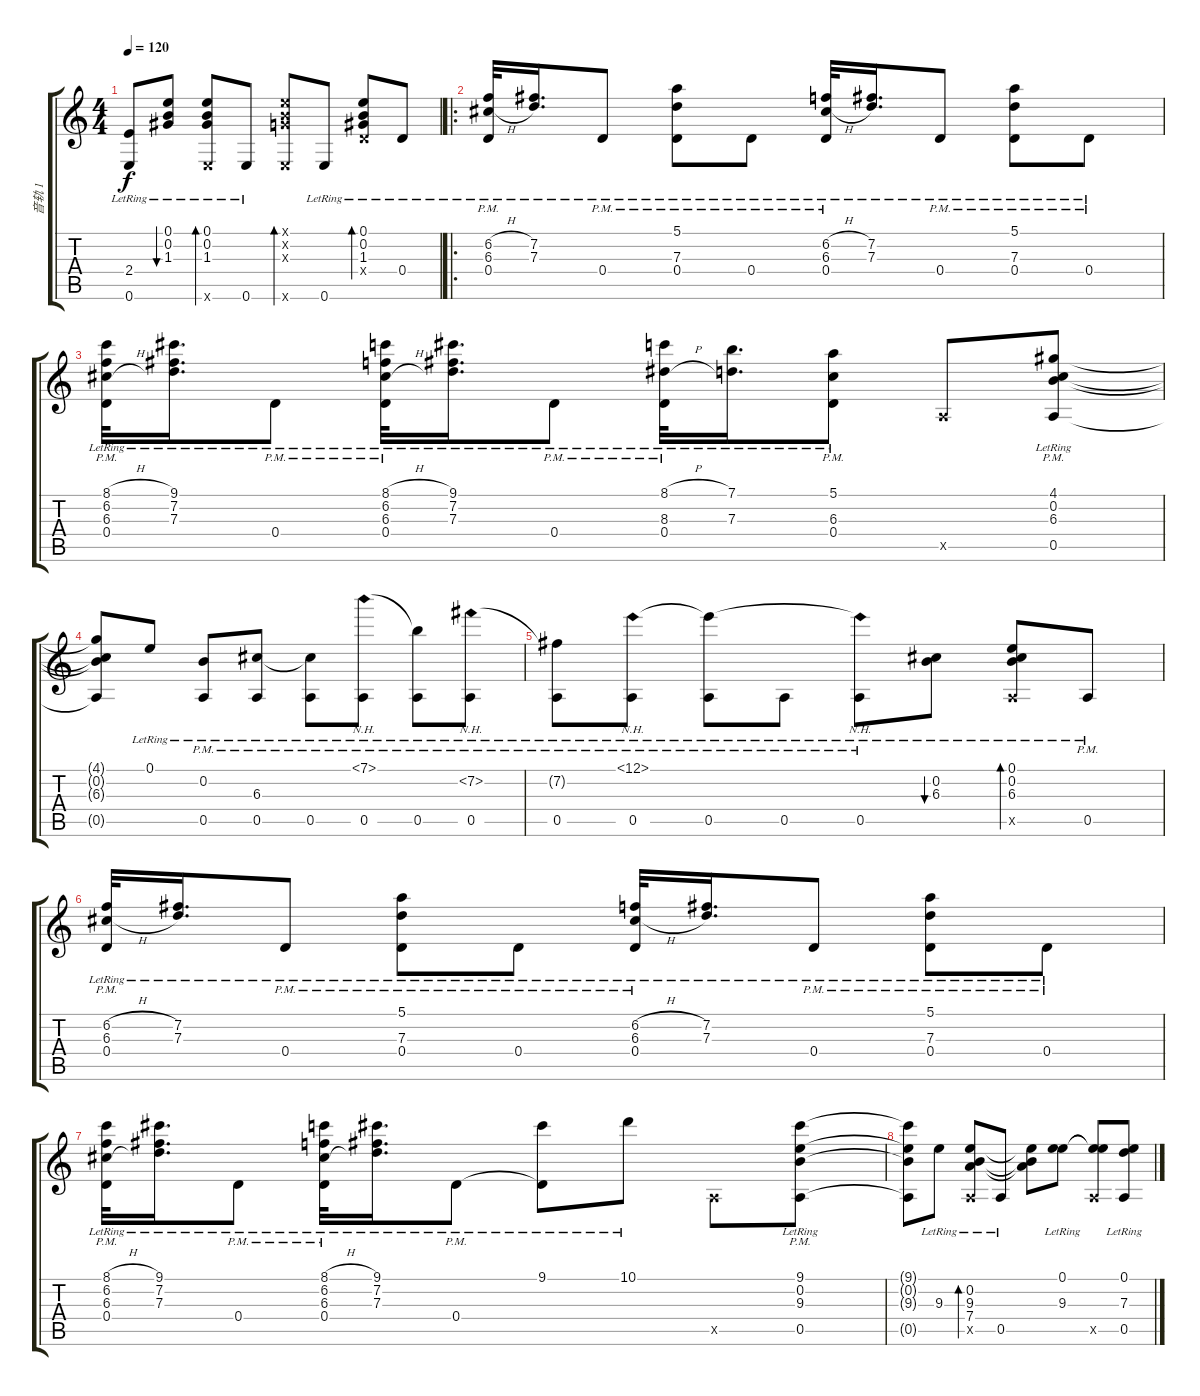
\track ("音轨 1" "音轨 1") {instrument acousticguitarsteel}
\staff {score tabs}
\tuning (E4 B3 G3 D3 A2 E2) {hide}
\ts (4 4)
\tempo 120
\clef g2
\ks c
(2.4{t} 0.6{lr}).8{dy f} (0.1{lr} 0.2{lr} 1.3{lr}).8{bu 60} (0.1{lr} 0.2{lr} 1.3{lr} 0.6{x}).8{bd 60} 0.6{lr}.8 (0.1{x} 0.2{x} 0.3{x} 0.6{x}).8{bd 60} 0.6{lr}.8 (0.1{lr} 0.2{lr} 1.3{lr} 0.4{x}).8{bd 60} 0.4{lr}.8 |
\ro
(6.2{h lr} 6.3{h lr} 0.4{pm lr}).32 (7.2{lr} 7.3{lr}).16{d} 0.4{pm lr}.8 (5.1{lr} 7.3{lr} 0.4{pm lr}).8 0.4{pm lr}.8 (6.2{h lr} 6.3{h lr} 0.4{pm lr}).32 (7.2{lr} 7.3{lr}).16{d} 0.4{pm lr}.8 (5.1{lr} 7.3{lr} 0.4{pm lr}).8 0.4{pm lr}.8 |
(8.1{h lr} 6.2{h lr} 6.3{h lr} 0.4{pm lr}).32 (9.1{lr} 7.2{lr} 7.3{lr}).16{d} 0.4{pm lr}.8 (8.1{h lr} 6.2{h lr} 6.3{h lr} 0.4{pm lr}).32 (9.1{lr} 7.2{lr} 7.3{lr}).16{d} 0.4{pm lr}.8 (8.1{h lr} 8.3{h lr} 0.4{pm lr}).32 (7.1{lr} 7.3{lr}).16{d} (5.1{lr} 6.3{lr} 0.4{pm lr}).8 0.5{x}.8 (4.1{lr} 0.2{lr} 6.3{lr} 0.5{pm lr}).8 |
(4.1{t} 0.2{t} 6.3{t} 0.5{t}).8 0.1{lr}.8 (0.2{lr} 0.5{pm lr}).8 (6.3{lr} 0.5{pm lr}).8 (6.3{t} 0.5{pm lr}).8 (7.1{nh lr} 0.5{pm lr}).8 (7.1{t} 0.5{pm lr}).8 (7.2{nh lr} 0.5{pm lr}).8 |
(7.2{t} 0.5{pm lr}).8 (12.1{nh lr} 0.5{pm lr}).8 (12.1{t} 0.5{pm lr}).8 0.5{pm lr}.8 (12.1{nh t} 0.5{pm lr}).8 (0.2{lr} 6.3{lr}).8{bu 60} (0.1{lr} 0.2{lr} 6.3{lr} 0.5{x}).8{bd 60} 0.5{pm lr}.8 |
(6.2{h lr} 6.3{h lr} 0.4{pm lr}).32 (7.2{lr} 7.3{lr}).16{d} 0.4{pm lr}.8 (5.1{lr} 7.3{lr} 0.4{pm lr}).8 0.4{pm lr}.8 (6.2{h lr} 6.3{h lr} 0.4{pm lr}).32 (7.2{lr} 7.3{lr}).16{d} 0.4{pm lr}.8 (5.1{lr} 7.3{lr} 0.4{pm lr}).8 0.4{pm lr}.8 |
(8.1{h lr} 6.2{h lr} 6.3{h lr} 0.4{pm lr}).32 (9.1{lr} 7.2{lr} 7.3{lr}).16{d} 0.4{pm lr}.8 (8.1{h lr} 6.2{h lr} 6.3{h lr} 0.4{pm lr}).32 (9.1{lr} 7.2{lr} 7.3{lr}).16{d} 0.4{pm lr}.8 (9.1{lr} 0.4{t}).8 10.1{lr}.8 0.5{x}.8 (9.1{lr} 0.2{lr} 9.3{lr} 0.5{pm lr}).8 |
(9.1{t} 0.2{t} 9.3{t} 0.5{t}).8 9.3{lr}.8 (0.2{lr} 9.3{lr} 7.4{lr} 0.5{x}).8{bd 60} 0.5{lr}.8 (0.2{t} 9.3{t} 7.4{t}).8 (0.1{lr} 9.3{lr}).8 (0.1{t} 9.3{t} 0.5{x}).8 (0.1{lr} 7.3{lr} 0.5{lr}).8
